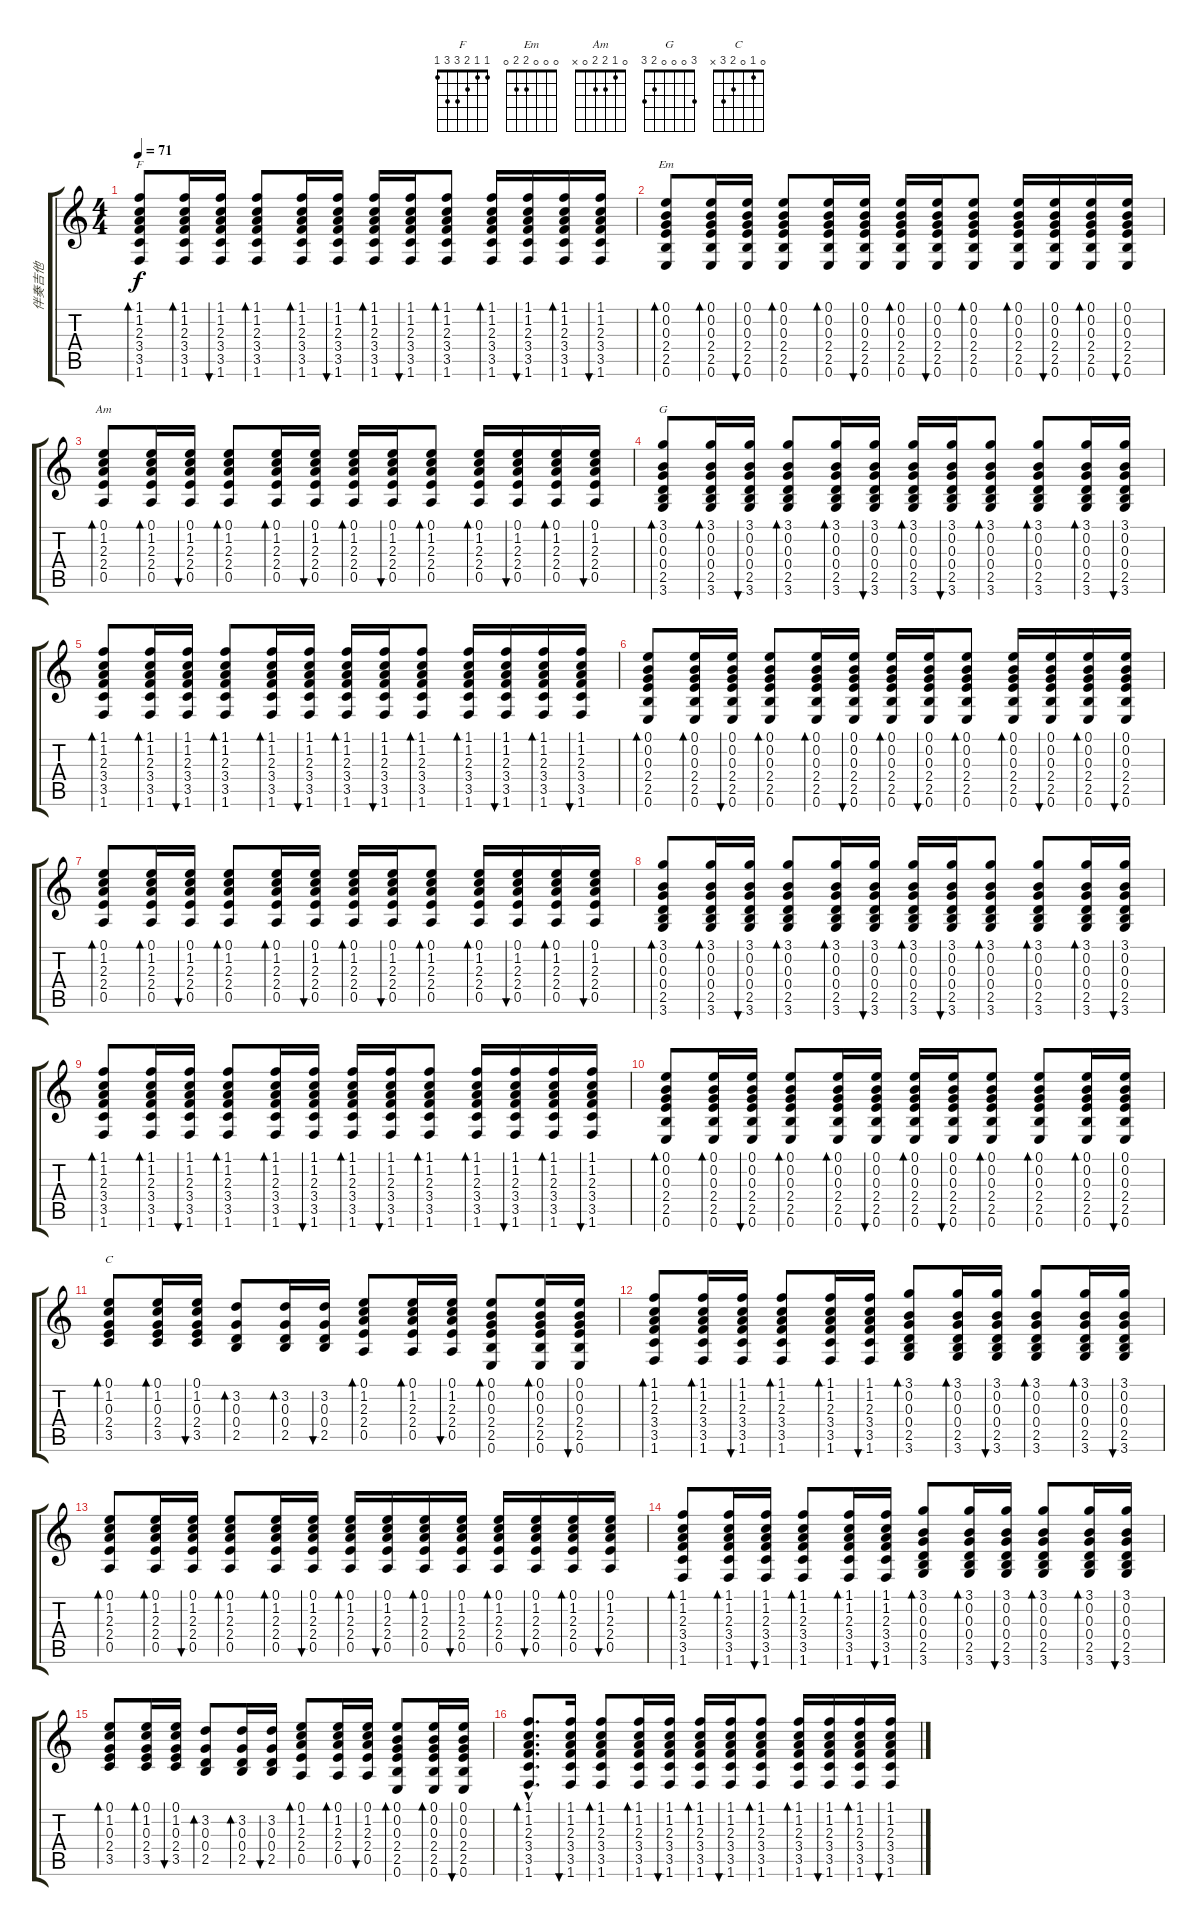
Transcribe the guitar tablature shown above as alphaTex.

\track ("伴奏吉他" "伴奏吉他") {instrument acousticguitarsteel}
\staff {score tabs}
\tuning (E4 B3 G3 D3 A2 E2) {hide}
\chord ("F" 1 1 2 3 3 1)
\chord ("Em" 0 0 0 2 2 0)
\chord ("Am" 0 1 2 2 0 x)
\chord ("G" 3 0 0 0 2 3)
\chord ("C" 0 1 0 2 3 x)
\ts (4 4)
\tempo 71
\clef g2
\ks c
(1.1 1.2 2.3 3.4 3.5 1.6).8{bd 30 ch "F" dy f} (1.1 1.2 2.3 3.4 3.5 1.6).16{bd 30} (1.1 1.2 2.3 3.4 3.5 1.6).16{bu 30} (1.1 1.2 2.3 3.4 3.5 1.6).8{bd 30} (1.1 1.2 2.3 3.4 3.5 1.6).16{bd 30} (1.1 1.2 2.3 3.4 3.5 1.6).16{bu 30} (1.1 1.2 2.3 3.4 3.5 1.6).16{bd 30} (1.1 1.2 2.3 3.4 3.5 1.6).16{bu 30} (1.1 1.2 2.3 3.4 3.5 1.6).8{bd 30} (1.1 1.2 2.3 3.4 3.5 1.6).16{bd 30} (1.1 1.2 2.3 3.4 3.5 1.6).16{bu 30} (1.1 1.2 2.3 3.4 3.5 1.6).16{bd 30} (1.1 1.2 2.3 3.4 3.5 1.6).16{bu 30} |
(0.1 0.2 0.3 2.4 2.5 0.6).8{bd 30 ch "Em"} (0.1 0.2 0.3 2.4 2.5 0.6).16{bd 30} (0.1 0.2 0.3 2.4 2.5 0.6).16{bu 30} (0.1 0.2 0.3 2.4 2.5 0.6).8{bd 30} (0.1 0.2 0.3 2.4 2.5 0.6).16{bd 30} (0.1 0.2 0.3 2.4 2.5 0.6).16{bu 30} (0.1 0.2 0.3 2.4 2.5 0.6).16{bd 30} (0.1 0.2 0.3 2.4 2.5 0.6).16{bu 30} (0.1 0.2 0.3 2.4 2.5 0.6).8{bd 30} (0.1 0.2 0.3 2.4 2.5 0.6).16{bd 30} (0.1 0.2 0.3 2.4 2.5 0.6).16{bu 30} (0.1 0.2 0.3 2.4 2.5 0.6).16{bd 30} (0.1 0.2 0.3 2.4 2.5 0.6).16{bu 30} |
(0.1 1.2 2.3 2.4 0.5).8{bd 30 ch "Am"} (0.1 1.2 2.3 2.4 0.5).16{bd 30} (0.1 1.2 2.3 2.4 0.5).16{bu 30} (0.1 1.2 2.3 2.4 0.5).8{bd 30} (0.1 1.2 2.3 2.4 0.5).16{bd 30} (0.1 1.2 2.3 2.4 0.5).16{bu 30} (0.1 1.2 2.3 2.4 0.5).16{bd 30} (0.1 1.2 2.3 2.4 0.5).16{bu 30} (0.1 1.2 2.3 2.4 0.5).8{bd 30} (0.1 1.2 2.3 2.4 0.5).16{bd 30} (0.1 1.2 2.3 2.4 0.5).16{bu 30} (0.1 1.2 2.3 2.4 0.5).16{bd 30} (0.1 1.2 2.3 2.4 0.5).16{bu 30} |
(3.1 0.2 0.3 0.4 2.5 3.6).8{bd 30 ch "G"} (3.1 0.2 0.3 0.4 2.5 3.6).16{bd 30} (3.1 0.2 0.3 0.4 2.5 3.6).16{bu 30} (3.1 0.2 0.3 0.4 2.5 3.6).8{bd 30} (3.1 0.2 0.3 0.4 2.5 3.6).16{bd 30} (3.1 0.2 0.3 0.4 2.5 3.6).16{bu 30} (3.1 0.2 0.3 0.4 2.5 3.6).16{bd 30} (3.1 0.2 0.3 0.4 2.5 3.6).16{bu 30} (3.1 0.2 0.3 0.4 2.5 3.6).8{bd 30} (3.1 0.2 0.3 0.4 2.5 3.6).8{bd 30} (3.1 0.2 0.3 0.4 2.5 3.6).16{bd 30} (3.1 0.2 0.3 0.4 2.5 3.6).16{bu 30} |
(1.1 1.2 2.3 3.4 3.5 1.6).8{bd 30} (1.1 1.2 2.3 3.4 3.5 1.6).16{bd 30} (1.1 1.2 2.3 3.4 3.5 1.6).16{bu 30} (1.1 1.2 2.3 3.4 3.5 1.6).8{bd 30} (1.1 1.2 2.3 3.4 3.5 1.6).16{bd 30} (1.1 1.2 2.3 3.4 3.5 1.6).16{bu 30} (1.1 1.2 2.3 3.4 3.5 1.6).16{bd 30} (1.1 1.2 2.3 3.4 3.5 1.6).16{bu 30} (1.1 1.2 2.3 3.4 3.5 1.6).8{bd 30} (1.1 1.2 2.3 3.4 3.5 1.6).16{bd 30} (1.1 1.2 2.3 3.4 3.5 1.6).16{bu 30} (1.1 1.2 2.3 3.4 3.5 1.6).16{bd 30} (1.1 1.2 2.3 3.4 3.5 1.6).16{bu 30} |
(0.1 0.2 0.3 2.4 2.5 0.6).8{bd 30} (0.1 0.2 0.3 2.4 2.5 0.6).16{bd 30} (0.1 0.2 0.3 2.4 2.5 0.6).16{bu 30} (0.1 0.2 0.3 2.4 2.5 0.6).8{bd 30} (0.1 0.2 0.3 2.4 2.5 0.6).16{bd 30} (0.1 0.2 0.3 2.4 2.5 0.6).16{bu 30} (0.1 0.2 0.3 2.4 2.5 0.6).16{bd 30} (0.1 0.2 0.3 2.4 2.5 0.6).16{bu 30} (0.1 0.2 0.3 2.4 2.5 0.6).8{bd 30} (0.1 0.2 0.3 2.4 2.5 0.6).16{bd 30} (0.1 0.2 0.3 2.4 2.5 0.6).16{bu 30} (0.1 0.2 0.3 2.4 2.5 0.6).16{bd 30} (0.1 0.2 0.3 2.4 2.5 0.6).16{bu 30} |
(0.1 1.2 2.3 2.4 0.5).8{bd 30} (0.1 1.2 2.3 2.4 0.5).16{bd 30} (0.1 1.2 2.3 2.4 0.5).16{bu 30} (0.1 1.2 2.3 2.4 0.5).8{bd 30} (0.1 1.2 2.3 2.4 0.5).16{bd 30} (0.1 1.2 2.3 2.4 0.5).16{bu 30} (0.1 1.2 2.3 2.4 0.5).16{bd 30} (0.1 1.2 2.3 2.4 0.5).16{bu 30} (0.1 1.2 2.3 2.4 0.5).8{bd 30} (0.1 1.2 2.3 2.4 0.5).16{bd 30} (0.1 1.2 2.3 2.4 0.5).16{bu 30} (0.1 1.2 2.3 2.4 0.5).16{bd 30} (0.1 1.2 2.3 2.4 0.5).16{bu 30} |
(3.1 0.2 0.3 0.4 2.5 3.6).8{bd 30} (3.1 0.2 0.3 0.4 2.5 3.6).16{bd 30} (3.1 0.2 0.3 0.4 2.5 3.6).16{bu 30} (3.1 0.2 0.3 0.4 2.5 3.6).8{bd 30} (3.1 0.2 0.3 0.4 2.5 3.6).16{bd 30} (3.1 0.2 0.3 0.4 2.5 3.6).16{bu 30} (3.1 0.2 0.3 0.4 2.5 3.6).16{bd 30} (3.1 0.2 0.3 0.4 2.5 3.6).16{bu 30} (3.1 0.2 0.3 0.4 2.5 3.6).8{bd 30} (3.1 0.2 0.3 0.4 2.5 3.6).8{bd 30} (3.1 0.2 0.3 0.4 2.5 3.6).16{bd 30} (3.1 0.2 0.3 0.4 2.5 3.6).16{bu 30} |
(1.1 1.2 2.3 3.4 3.5 1.6).8{bd 30} (1.1 1.2 2.3 3.4 3.5 1.6).16{bd 30} (1.1 1.2 2.3 3.4 3.5 1.6).16{bu 30} (1.1 1.2 2.3 3.4 3.5 1.6).8{bd 30} (1.1 1.2 2.3 3.4 3.5 1.6).16{bd 30} (1.1 1.2 2.3 3.4 3.5 1.6).16{bu 30} (1.1 1.2 2.3 3.4 3.5 1.6).16{bd 30} (1.1 1.2 2.3 3.4 3.5 1.6).16{bu 30} (1.1 1.2 2.3 3.4 3.5 1.6).8{bd 30} (1.1 1.2 2.3 3.4 3.5 1.6).16{bd 30} (1.1 1.2 2.3 3.4 3.5 1.6).16{bu 30} (1.1 1.2 2.3 3.4 3.5 1.6).16{bd 30} (1.1 1.2 2.3 3.4 3.5 1.6).16{bu 30} |
(0.1 0.2 0.3 2.4 2.5 0.6).8{bd 30} (0.1 0.2 0.3 2.4 2.5 0.6).16{bd 30} (0.1 0.2 0.3 2.4 2.5 0.6).16{bu 30} (0.1 0.2 0.3 2.4 2.5 0.6).8{bd 30} (0.1 0.2 0.3 2.4 2.5 0.6).16{bd 30} (0.1 0.2 0.3 2.4 2.5 0.6).16{bu 30} (0.1 0.2 0.3 2.4 2.5 0.6).16{bd 30} (0.1 0.2 0.3 2.4 2.5 0.6).16{bu 30} (0.1 0.2 0.3 2.4 2.5 0.6).8{bd 30} (0.1 0.2 0.3 2.4 2.5 0.6).8{bd 30} (0.1 0.2 0.3 2.4 2.5 0.6).16{bd 30} (0.1 0.2 0.3 2.4 2.5 0.6).16{bu 30} |
(0.1 1.2 0.3 2.4 3.5).8{bd 30 ch "C"} (0.1 1.2 0.3 2.4 3.5).16{bd 30} (0.1 1.2 0.3 2.4 3.5).16{bu 30} (3.2 0.3 0.4 2.5).8{bd 30} (3.2 0.3 0.4 2.5).16{bd 30} (3.2 0.3 0.4 2.5).16{bu 30} (0.1 1.2 2.3 2.4 0.5).8{bd 30} (0.1 1.2 2.3 2.4 0.5).16{bd 30} (0.1 1.2 2.3 2.4 0.5).16{bu 30} (0.1 0.2 0.3 2.4 2.5 0.6).8{bd 30} (0.1 0.2 0.3 2.4 2.5 0.6).16{bd 30} (0.1 0.2 0.3 2.4 2.5 0.6).16{bu 30} |
(1.1 1.2 2.3 3.4 3.5 1.6).8{bd 30} (1.1 1.2 2.3 3.4 3.5 1.6).16{bd 30} (1.1 1.2 2.3 3.4 3.5 1.6).16{bu 30} (1.1 1.2 2.3 3.4 3.5 1.6).8{bd 30} (1.1 1.2 2.3 3.4 3.5 1.6).16{bd 30} (1.1 1.2 2.3 3.4 3.5 1.6).16{bu 30} (3.1 0.2 0.3 0.4 2.5 3.6).8{bd 30} (3.1 0.2 0.3 0.4 2.5 3.6).16{bd 30} (3.1 0.2 0.3 0.4 2.5 3.6).16{bu 30} (3.1 0.2 0.3 0.4 2.5 3.6).8{bd 30} (3.1 0.2 0.3 0.4 2.5 3.6).16{bd 30} (3.1 0.2 0.3 0.4 2.5 3.6).16{bu 30} |
(0.1 1.2 2.3 2.4 0.5).8{bd 30} (0.1 1.2 2.3 2.4 0.5).16{bd 30} (0.1 1.2 2.3 2.4 0.5).16{bu 30} (0.1 1.2 2.3 2.4 0.5).8{bd 30} (0.1 1.2 2.3 2.4 0.5).16{bd 30} (0.1 1.2 2.3 2.4 0.5).16{bu 30} (0.1 1.2 2.3 2.4 0.5).16{bd 30} (0.1 1.2 2.3 2.4 0.5).16{bu 30} (0.1 1.2 2.3 2.4 0.5).16{bd 30} (0.1 1.2 2.3 2.4 0.5).16{bu 30} (0.1 1.2 2.3 2.4 0.5).16{bd 30} (0.1 1.2 2.3 2.4 0.5).16{bu 30} (0.1 1.2 2.3 2.4 0.5).16{bd 30} (0.1 1.2 2.3 2.4 0.5).16{bu 30} |
(1.1 1.2 2.3 3.4 3.5 1.6).8{bd 30} (1.1 1.2 2.3 3.4 3.5 1.6).16{bd 30} (1.1 1.2 2.3 3.4 3.5 1.6).16{bu 30} (1.1 1.2 2.3 3.4 3.5 1.6).8{bd 30} (1.1 1.2 2.3 3.4 3.5 1.6).16{bd 30} (1.1 1.2 2.3 3.4 3.5 1.6).16{bu 30} (3.1 0.2 0.3 0.4 2.5 3.6).8{bd 30} (3.1 0.2 0.3 0.4 2.5 3.6).16{bd 30} (3.1 0.2 0.3 0.4 2.5 3.6).16{bu 30} (3.1 0.2 0.3 0.4 2.5 3.6).8{bd 30} (3.1 0.2 0.3 0.4 2.5 3.6).16{bd 30} (3.1 0.2 0.3 0.4 2.5 3.6).16{bu 30} |
(0.1 1.2 0.3 2.4 3.5).8{bd 30} (0.1 1.2 0.3 2.4 3.5).16{bd 30} (0.1 1.2 0.3 2.4 3.5).16{bu 30} (3.2 0.3 0.4 2.5).8{bd 30} (3.2 0.3 0.4 2.5).16{bd 30} (3.2 0.3 0.4 2.5).16{bu 30} (0.1 1.2 2.3 2.4 0.5).8{bd 30} (0.1 1.2 2.3 2.4 0.5).16{bd 30} (0.1 1.2 2.3 2.4 0.5).16{bu 30} (0.1 0.2 0.3 2.4 2.5 0.6).8{bd 30} (0.1 0.2 0.3 2.4 2.5 0.6).16{bd 30} (0.1 0.2 0.3 2.4 2.5 0.6).16{bu 30} |
(1.1{hac} 1.2{hac} 2.3{hac} 3.4{hac} 3.5{hac} 1.6{hac}).8{d bd 30} (1.1 1.2 2.3 3.4 3.5 1.6).16{bu 30} (1.1 1.2 2.3 3.4 3.5 1.6).8{bd 30} (1.1 1.2 2.3 3.4 3.5 1.6).16{bd 30} (1.1 1.2 2.3 3.4 3.5 1.6).16{bu 30} (1.1 1.2 2.3 3.4 3.5 1.6).16{bd 30} (1.1 1.2 2.3 3.4 3.5 1.6).16{bu 30} (1.1 1.2 2.3 3.4 3.5 1.6).8{bd 30} (1.1 1.2 2.3 3.4 3.5 1.6).16{bd 30} (1.1 1.2 2.3 3.4 3.5 1.6).16{bu 30} (1.1 1.2 2.3 3.4 3.5 1.6).16{bd 30} (1.1 1.2 2.3 3.4 3.5 1.6).16{bu 30}
